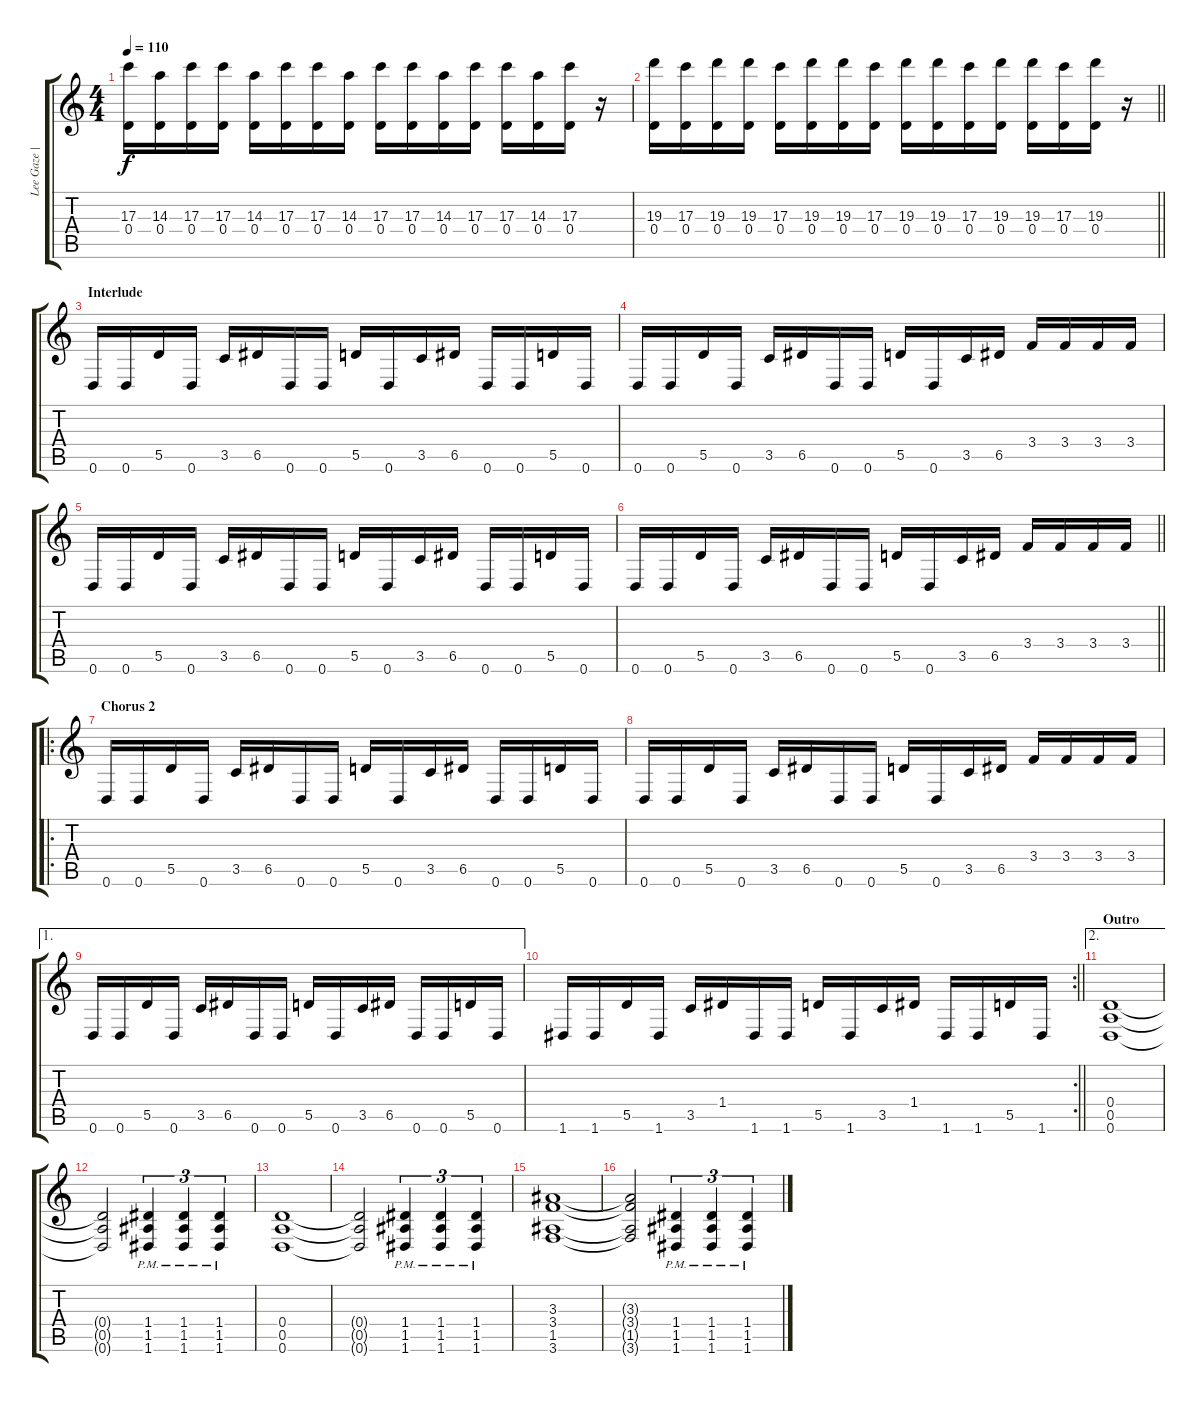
\track ("Lee Gaze | Lead" "Lee Gaze |") {instrument distortionguitar}
\staff {score tabs}
\tuning (E4 B3 G3 D3 A2 D2) {hide}
\ts (4 4)
\tempo 110
\clef g2
\ks c
(17.3 0.4).16{dy f} (14.3 0.4).16 (17.3 0.4).16 (17.3 0.4).16 (14.3 0.4).16 (17.3 0.4).16 (17.3 0.4).16 (14.3 0.4).16 (17.3 0.4).16 (17.3 0.4).16 (14.3 0.4).16 (17.3 0.4).16 (17.3 0.4).16 (14.3 0.4).16 (17.3 0.4).16 r.16 |
\barLineRight lightlight
(19.3 0.4).16 (17.3 0.4).16 (19.3 0.4).16 (19.3 0.4).16 (17.3 0.4).16 (19.3 0.4).16 (19.3 0.4).16 (17.3 0.4).16 (19.3 0.4).16 (19.3 0.4).16 (17.3 0.4).16 (19.3 0.4).16 (19.3 0.4).16 (17.3 0.4).16 (19.3 0.4).16 r.16 |
\section ("" "Interlude")
0.6.16 0.6.16 5.5.16 0.6.16 3.5.16 6.5.16 0.6.16 0.6.16 5.5.16 0.6.16 3.5.16 6.5.16 0.6.16 0.6.16 5.5.16 0.6.16 |
0.6.16 0.6.16 5.5.16 0.6.16 3.5.16 6.5.16 0.6.16 0.6.16 5.5.16 0.6.16 3.5.16 6.5.16 3.4.16 3.4.16 3.4.16 3.4.16 |
0.6.16 0.6.16 5.5.16 0.6.16 3.5.16 6.5.16 0.6.16 0.6.16 5.5.16 0.6.16 3.5.16 6.5.16 0.6.16 0.6.16 5.5.16 0.6.16 |
\barLineRight lightlight
0.6.16 0.6.16 5.5.16 0.6.16 3.5.16 6.5.16 0.6.16 0.6.16 5.5.16 0.6.16 3.5.16 6.5.16 3.4.16 3.4.16 3.4.16 3.4.16 |
\ro
\section ("" "Chorus 2")
0.6.16 0.6.16 5.5.16 0.6.16 3.5.16 6.5.16 0.6.16 0.6.16 5.5.16 0.6.16 3.5.16 6.5.16 0.6.16 0.6.16 5.5.16 0.6.16 |
0.6.16 0.6.16 5.5.16 0.6.16 3.5.16 6.5.16 0.6.16 0.6.16 5.5.16 0.6.16 3.5.16 6.5.16 3.4.16 3.4.16 3.4.16 3.4.16 |
\ae 1
0.6.16 0.6.16 5.5.16 0.6.16 3.5.16 6.5.16 0.6.16 0.6.16 5.5.16 0.6.16 3.5.16 6.5.16 0.6.16 0.6.16 5.5.16 0.6.16 |
\rc 2
\barLineRight lightlight
1.6.16 1.6.16 5.5.16 1.6.16 3.5.16 1.4.16 1.6.16 1.6.16 5.5.16 1.6.16 3.5.16 1.4.16 1.6.16 1.6.16 5.5.16 1.6.16 |
\ae 2
\section ("" "Outro")
(0.4 0.5 0.6).1 |
(0.4{t} 0.5{t} 0.6{t}).2 (1.4{pm} 1.5{pm} 1.6{pm}).4{tu (3 2)} (1.4{pm} 1.5{pm} 1.6{pm}).4{tu (3 2)} (1.4{pm} 1.5{pm} 1.6{pm}).4{tu (3 2)} |
(0.4 0.5 0.6).1 |
(0.4{t} 0.5{t} 0.6{t}).2 (1.4{pm} 1.5{pm} 1.6{pm}).4{tu (3 2)} (1.4{pm} 1.5{pm} 1.6{pm}).4{tu (3 2)} (1.4{pm} 1.5{pm} 1.6{pm}).4{tu (3 2)} |
(3.3 3.4 1.5 3.6).1 |
(3.3{t} 3.4{t} 1.5{t} 3.6{t}).2 (1.4{pm} 1.5{pm} 1.6{pm}).4{tu (3 2)} (1.4{pm} 1.5{pm} 1.6{pm}).4{tu (3 2)} (1.4{pm} 1.5{pm} 1.6{pm}).4{tu (3 2)}
